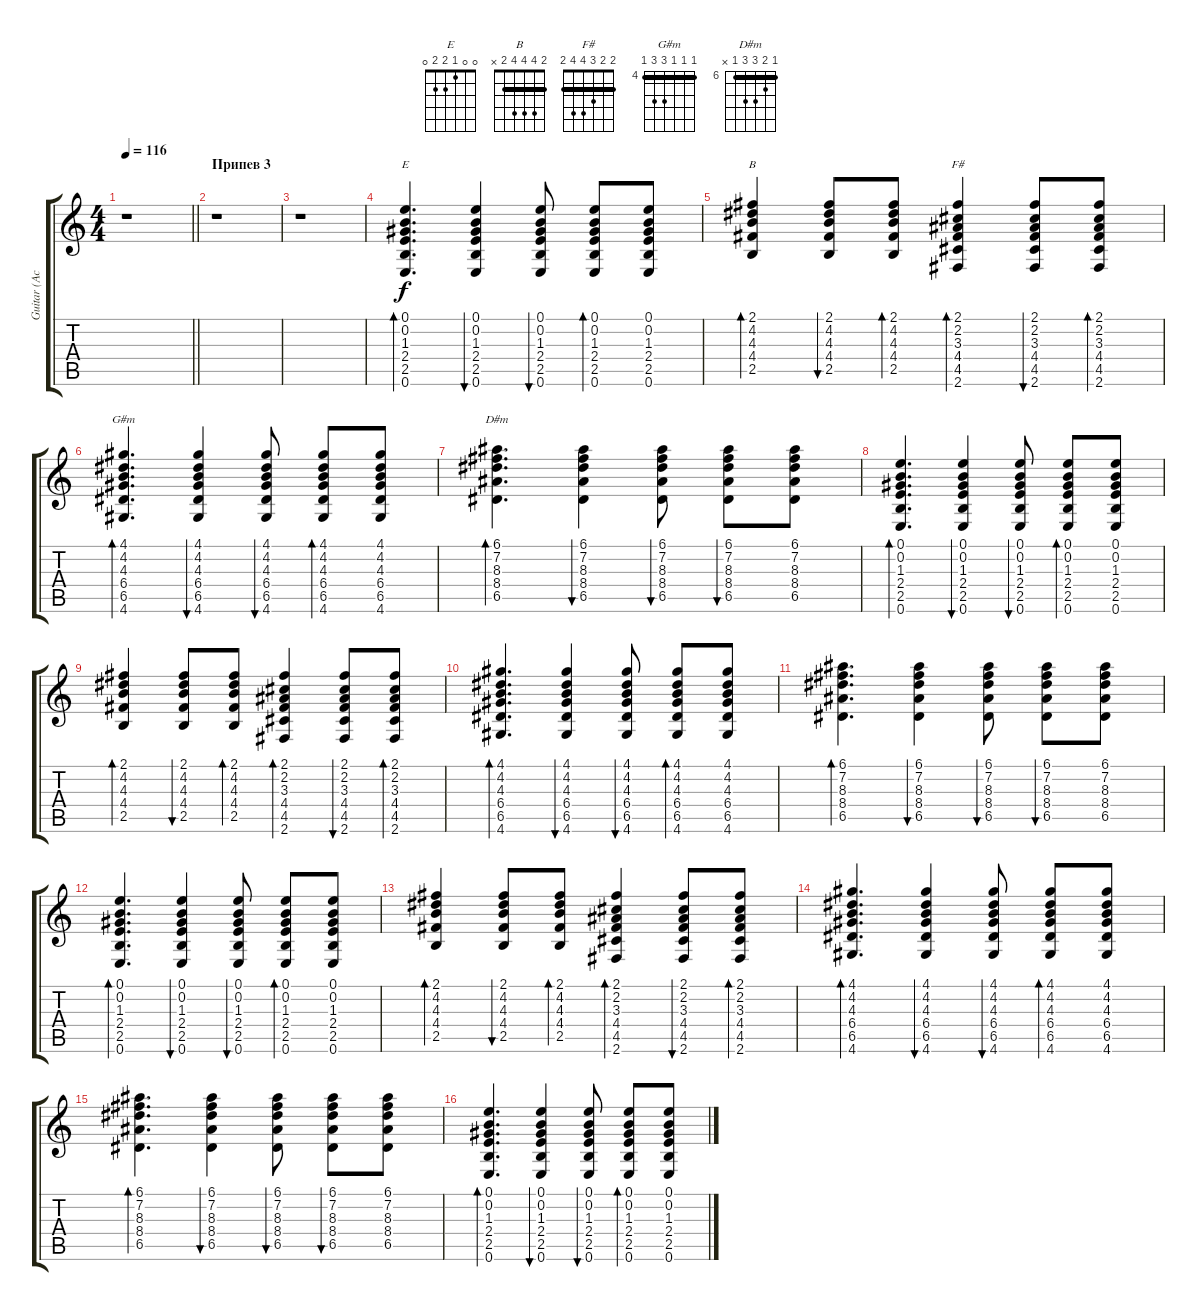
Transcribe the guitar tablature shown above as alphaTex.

\track ("Guitar (Acoustic)" "Guitar (Ac") {instrument acousticguitarsteel}
\staff {score tabs}
\tuning (E4 B3 G3 D3 A2 E2) {hide}
\chord ("E" 0 0 1 2 2 0)
\chord ("B" 2 4 4 4 2 x) {barre 2}
\chord ("F#" 2 2 3 4 4 2) {barre 2}
\chord ("G#m" 4 4 4 6 6 4) {firstfret 4 barre 4}
\chord ("D#m" 6 7 8 8 6 x) {firstfret 6 barre 6}
\ts (4 4)
\tempo 116
\clef g2
\barLineRight lightlight
\ks c
r.1{dy f} |
\section ("" "Припев 3")
r.1 |
r.1 |
(0.1 0.2 1.3 2.4 2.5 0.6).4{d bd 60 ch "E"} (0.1 0.2 1.3 2.4 2.5 0.6).4{bu 60} (0.1 0.2 1.3 2.4 2.5 0.6).8{bu 60} (0.1 0.2 1.3 2.4 2.5 0.6).8{bd 60} (0.1 0.2 1.3 2.4 2.5 0.6).8 |
(2.1 4.2 4.3 4.4 2.5).4{bd 60 ch "B"} (2.1 4.2 4.3 4.4 2.5).8{bu 60} (2.1 4.2 4.3 4.4 2.5).8{bd 60} (2.1 2.2 3.3 4.4 4.5 2.6).4{bd 60 ch "F#"} (2.1 2.2 3.3 4.4 4.5 2.6).8{bu 60} (2.1 2.2 3.3 4.4 4.5 2.6).8{bd 60} |
(4.1 4.2 4.3 6.4 6.5 4.6).4{d bd 60 ch "G#m"} (4.1 4.2 4.3 6.4 6.5 4.6).4{bu 60} (4.1 4.2 4.3 6.4 6.5 4.6).8{bu 60} (4.1 4.2 4.3 6.4 6.5 4.6).8{bd 60} (4.1 4.2 4.3 6.4 6.5 4.6).8 |
(6.1 7.2 8.3 8.4 6.5).4{d bd 60 ch "D#m"} (6.1 7.2 8.3 8.4 6.5).4{bu 60} (6.1 7.2 8.3 8.4 6.5).8{bu 60} (6.1 7.2 8.3 8.4 6.5).8{bu 60} (6.1 7.2 8.3 8.4 6.5).8 |
(0.1 0.2 1.3 2.4 2.5 0.6).4{d bd 60} (0.1 0.2 1.3 2.4 2.5 0.6).4{bu 60} (0.1 0.2 1.3 2.4 2.5 0.6).8{bu 60} (0.1 0.2 1.3 2.4 2.5 0.6).8{bd 60} (0.1 0.2 1.3 2.4 2.5 0.6).8 |
(2.1 4.2 4.3 4.4 2.5).4{bd 60} (2.1 4.2 4.3 4.4 2.5).8{bu 60} (2.1 4.2 4.3 4.4 2.5).8{bd 60} (2.1 2.2 3.3 4.4 4.5 2.6).4{bd 60} (2.1 2.2 3.3 4.4 4.5 2.6).8{bu 60} (2.1 2.2 3.3 4.4 4.5 2.6).8{bd 60} |
(4.1 4.2 4.3 6.4 6.5 4.6).4{d bd 60} (4.1 4.2 4.3 6.4 6.5 4.6).4{bu 60} (4.1 4.2 4.3 6.4 6.5 4.6).8{bu 60} (4.1 4.2 4.3 6.4 6.5 4.6).8{bd 60} (4.1 4.2 4.3 6.4 6.5 4.6).8 |
(6.1 7.2 8.3 8.4 6.5).4{d bd 60} (6.1 7.2 8.3 8.4 6.5).4{bu 60} (6.1 7.2 8.3 8.4 6.5).8{bu 60} (6.1 7.2 8.3 8.4 6.5).8{bu 60} (6.1 7.2 8.3 8.4 6.5).8 |
(0.1 0.2 1.3 2.4 2.5 0.6).4{d bd 60} (0.1 0.2 1.3 2.4 2.5 0.6).4{bu 60} (0.1 0.2 1.3 2.4 2.5 0.6).8{bu 60} (0.1 0.2 1.3 2.4 2.5 0.6).8{bd 60} (0.1 0.2 1.3 2.4 2.5 0.6).8 |
(2.1 4.2 4.3 4.4 2.5).4{bd 60} (2.1 4.2 4.3 4.4 2.5).8{bu 60} (2.1 4.2 4.3 4.4 2.5).8{bd 60} (2.1 2.2 3.3 4.4 4.5 2.6).4{bd 60} (2.1 2.2 3.3 4.4 4.5 2.6).8{bu 60} (2.1 2.2 3.3 4.4 4.5 2.6).8{bd 60} |
(4.1 4.2 4.3 6.4 6.5 4.6).4{d bd 60} (4.1 4.2 4.3 6.4 6.5 4.6).4{bu 60} (4.1 4.2 4.3 6.4 6.5 4.6).8{bu 60} (4.1 4.2 4.3 6.4 6.5 4.6).8{bd 60} (4.1 4.2 4.3 6.4 6.5 4.6).8 |
(6.1 7.2 8.3 8.4 6.5).4{d bd 60} (6.1 7.2 8.3 8.4 6.5).4{bu 60} (6.1 7.2 8.3 8.4 6.5).8{bu 60} (6.1 7.2 8.3 8.4 6.5).8{bu 60} (6.1 7.2 8.3 8.4 6.5).8 |
(0.1 0.2 1.3 2.4 2.5 0.6).4{d bd 60} (0.1 0.2 1.3 2.4 2.5 0.6).4{bu 60} (0.1 0.2 1.3 2.4 2.5 0.6).8{bu 60} (0.1 0.2 1.3 2.4 2.5 0.6).8{bd 60} (0.1 0.2 1.3 2.4 2.5 0.6).8
